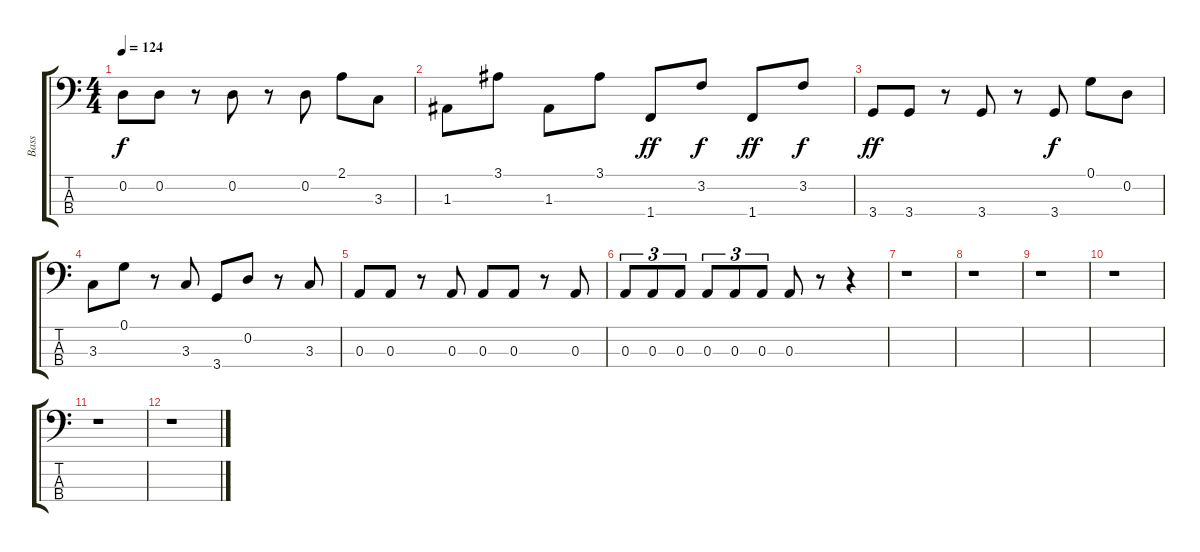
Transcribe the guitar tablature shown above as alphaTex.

\track ("Bass" "Bass") {instrument electricbassfinger}
\staff {score tabs}
\tuning (G2 D2 A1 E1) {hide}
\ts (4 4)
\tempo 124
\clef f4
\ks c
0.2.8{dy f} 0.2.8 r.8 0.2.8 r.8 0.2.8 2.1.8 3.3.8 |
1.3.8 3.1.8 1.3.8 3.1.8 1.4.8{dy ff} 3.2.8{dy f} 1.4.8{dy ff} 3.2.8{dy f} |
3.4.8{dy ff} 3.4.8 r.8 3.4.8 r.8 3.4.8{dy f} 0.1.8 0.2.8 |
3.3.8 0.1.8 r.8 3.3.8 3.4.8 0.2.8 r.8 3.3.8 |
0.3.8 0.3.8 r.8 0.3.8 0.3.8 0.3.8 r.8 0.3.8 |
0.3.8{tu (3 2)} 0.3.8{tu (3 2)} 0.3.8{tu (3 2)} 0.3.8{tu (3 2)} 0.3.8{tu (3 2)} 0.3.8{tu (3 2)} 0.3.8 r.8 r.4 |
r.1 |
r.1 |
r.1 |
r.1 |
r.1 |
r.1
